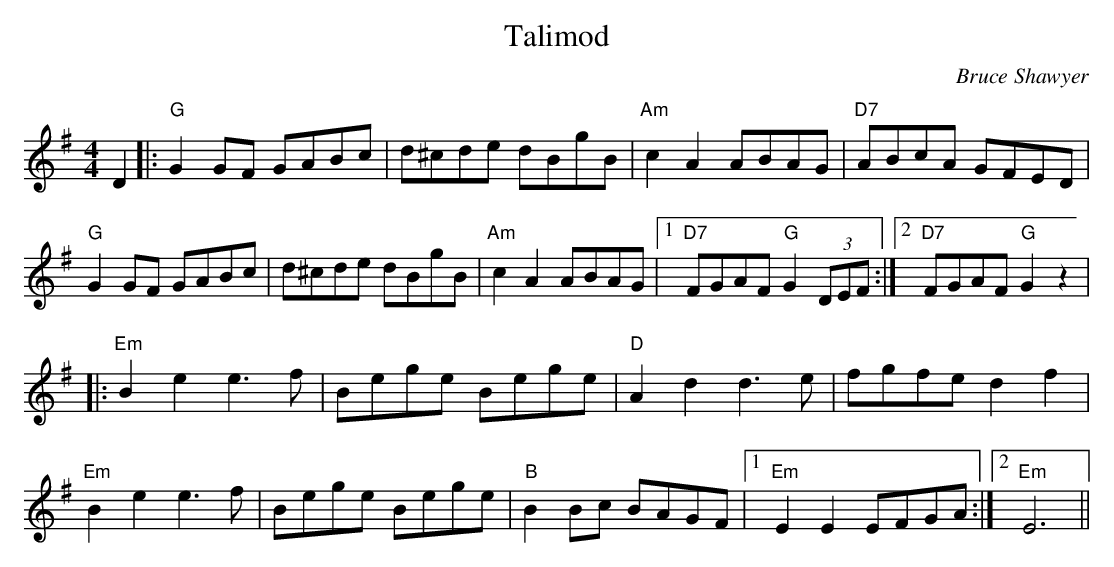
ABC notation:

X:1
T: Talimod
C:Bruce Shawyer
Q:232
K:G
M:4/4
L:1/8
D2|:"G"G2GF GABc|d^cde dBgB|"Am"c2A2 ABAG|"D7"ABcA GFED|
"G"G2GF GABc|d^cde dBgB|"Am"c2A2 ABAG|1"D7"FGAF "G"G2(3DEF:|2"D7"FGAF "G"G2z2|
|:"Em"B2e2 e3f|Bege Bege|"D"A2d2 d3e|fgfe d2f2|
"Em"B2e2 e3f|Bege Bege|"B"B2Bc BAGF|1"Em"E2E2 EFGA:|2"Em"E6||
